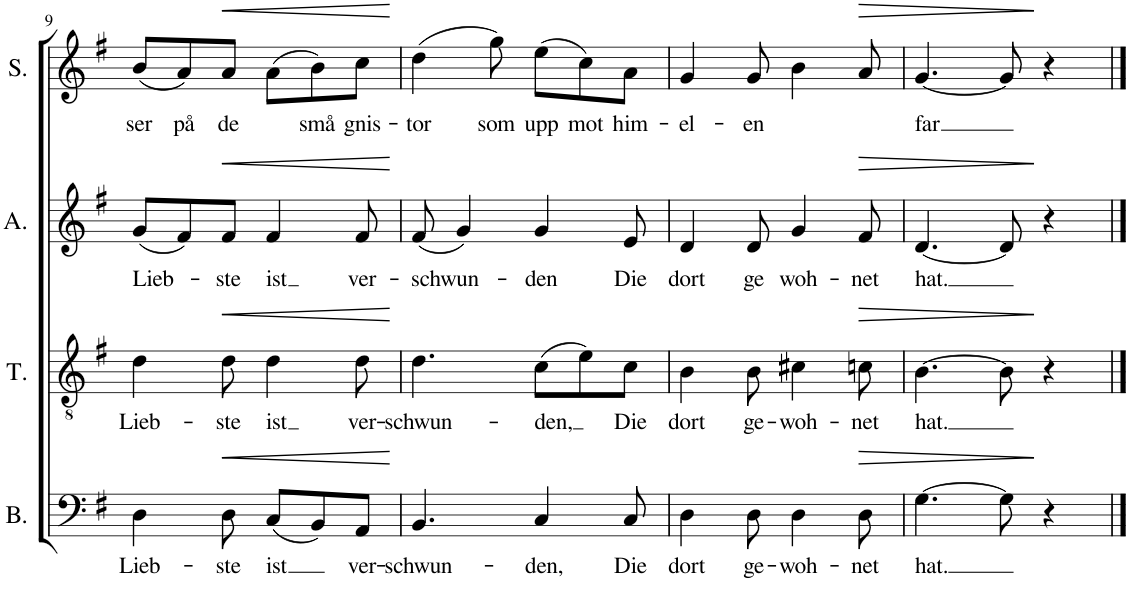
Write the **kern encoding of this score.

**kern	**text	**dynam	**kern	**text	**dynam	**kern	**text	**dynam	**kern	**text	**dynam
*part4	*part4	*part4	*part3	*part3	*part3	*part2	*part2	*part2	*part1	*part1	*part1
*staff4	*staff4	*staff4	*staff3	*staff3	*staff3	*staff2	*staff2	*staff2	*staff1	*staff1	*staff1
*I"Bass	*	*	*I"Tenor	*	*	*I"Alto	*	*	*I"Soprano	*	*
*I'B.	*	*	*I'T.	*	*	*I'A.	*	*	*I'S.	*	*
!!LO:PB:g=z
*clefF4	*	*	*clefGv2	*	*	*clefG2	*	*	*clefG2	*	*
*k[f#]	*	*	*k[f#]	*	*	*k[f#]	*	*	*k[f#]	*	*
*M6/8	*	*	*M6/8	*	*	*M6/8	*	*	*M6/8	*	*
=9	=9	=9	=9	=9	=9	=9	=9	=9	=9	=9	=9
!	!LO:LY:b	!	!	!LO:LY:b	!	!	!LO:LY:b	!	!	!LO:LY:b	!
4D\	Lieb-	.	4d\	Lieb-	.	(8g/L	Lieb-	.	(8b/L	ser	.
!	!	!	!	!	!	!	!	!	!	!LO:LY:b	!
.	.	.	.	.	.	8f#/)	.	.	8a/)	på	.
!	!LO:LY:b	!LO:HP:b	!	!LO:LY:b	!LO:HP:b	!	!LO:LY:b	!LO:HP:b	!	!LO:LY:b	!LO:HP:b
8D\	-ste	<	8d\	-ste	<	8f#/J	-ste	<	8a/J	de	<
!	!LO:LY:b	!	!	!LO:LY:b	!	!	!LO:LY:b	!	!	!	!
(8C/L	ist	.	4d\	ist	.	4f#/	ist	.	(8a\L	.	.
!	!	!	!	!	!	!	!	!	!	!LO:LY:b	!
8BB/)	.	.	.	.	.	.	.	.	8b\)	små	.
!	!LO:LY:b	!	!	!LO:LY:b	!	!	!LO:LY:b	!	!	!LO:LY:b	!
8AA/J	ver-	.	8d\	ver-	.	8f#/	ver-	.	8cc\J	gnis-	.
.	.	[	.	.	[	.	.	[	.	.	[
=10	=10	=10	=10	=10	=10	=10	=10	=10	=10	=10	=10
!	!LO:LY:b	!	!	!LO:LY:b	!	!	!LO:LY:b	!	!	!LO:LY:b	!
4.BB/	-schwun-	.	4.d\	-schwun-	.	(8f#/	-schwun-	.	(4dd\	-tor	.
.	.	.	.	.	.	4g/)	.	.	.	.	.
!	!	!	!	!	!	!	!	!	!	!LO:LY:b	!
.	.	.	.	.	.	.	.	.	8gg\)	som	.
!	!LO:LY:b	!	!	!LO:LY:b	!	!	!LO:LY:b	!	!	!LO:LY:b	!
4C/	-den,	.	(8c\L	-den,	.	4g/	-den	.	(8ee\L	upp	.
!	!	!	!	!	!	!	!	!	!	!LO:LY:b	!
.	.	.	8e\)	.	.	.	.	.	8cc\)	mot	.
!	!LO:LY:b	!	!	!LO:LY:b	!	!	!LO:LY:b	!	!	!LO:LY:b	!
8C/	Die	.	8c\J	Die	.	8e/	Die	.	8a\J	him-	.
=11	=11	=11	=11	=11	=11	=11	=11	=11	=11	=11	=11
!	!LO:LY:b	!	!	!LO:LY:b	!	!	!LO:LY:b	!	!	!LO:LY:b	!
4D\	dort	.	4B\	dort	.	4d/	dort	.	4g/	-el-	.
!	!LO:LY:b	!	!	!LO:LY:b	!	!	!LO:LY:b	!	!	!LO:LY:b	!
8D\	ge-	.	8B\	ge-	.	8d/	ge	.	8g/	-en	.
!	!LO:LY:b	!	!	!LO:LY:b	!	!	!LO:LY:b	!	!	!	!
4D\	-woh-	.	4c#X\	-woh-	.	4g/	woh-	.	4b\	.	.
!	!LO:LY:b	!LO:HP:b	!	!LO:LY:b	!LO:HP:b	!	!LO:LY:b	!LO:HP:b	!	!	!LO:HP:b
8D\	-net	>	8cn\	-net	>	8f#/	-net	>	8a/	.	>
=12	=12	=12	=12	=12	=12	=12	=12	=12	=12	=12	=12
!	!LO:LY:b	!	!	!LO:LY:b	!	!	!LO:LY:b	!	!	!LO:LY:b	!
[4.G\	hat.	.	[4.B\	hat.	.	[4.d/	hat.	.	[4.g/	far	.
8G\]	.	.	8B\]	.	.	8d/]	.	.	8g/]	.	.
4r	.	]	4r	.	]	4r	.	]	4r	.	]
==	==	==	==	==	==	==	==	==	==	==	==
*-	*-	*-	*-	*-	*-	*-	*-	*-	*-	*-	*-
